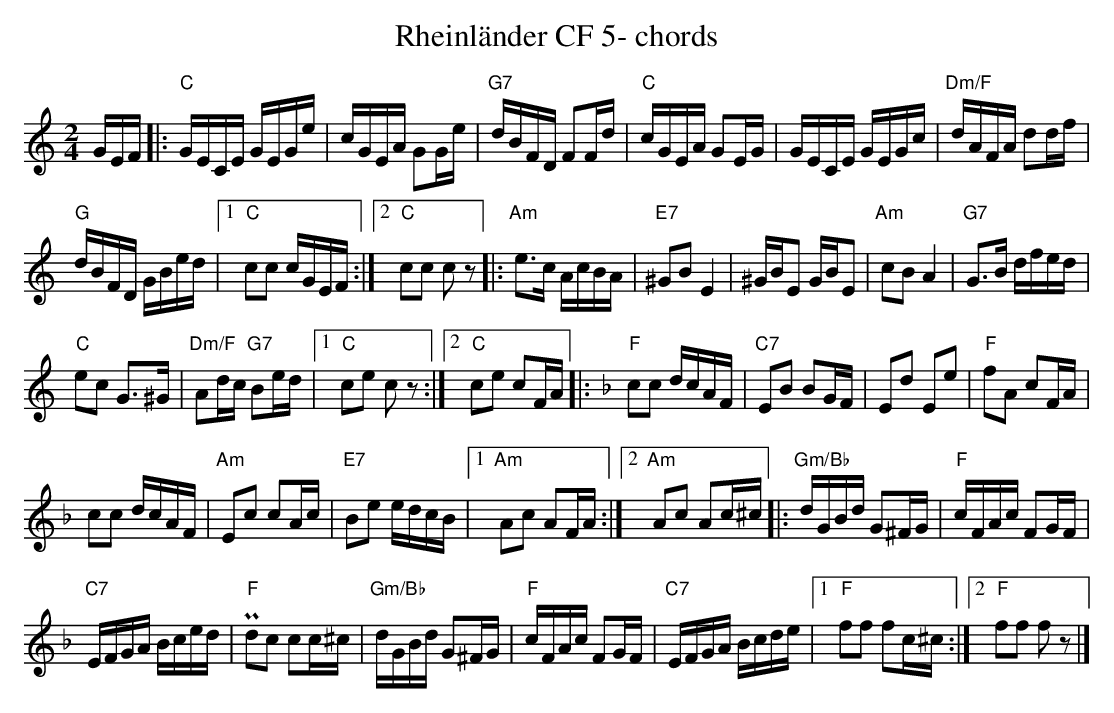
X:1
T:Rheinl\"ander CF 5- chords
M:2/4
L:1/16
K:Cmaj%%MIDI gchordon
GEF |: "C"GECE GEGe | cGEA G2Ge | "G7"dBFD F2Fd | "C"cGEA G2EG | GECE GEGc | "Dm/F"dAFA d2df |
"G"dBFD GBed |1 "C"c2c2 cGEF :|2 "C"c2c2 c2z2 |: "Am"e3c AcBA | "E7"^G2B2 E4 | ^GBE2 GBE2 | "Am"c2B2 A4 | "G7"G3B dfed |
"C"e2c2 G3^G | "Dm/F"A2dc "G7"B2ed |1 "C"c2e2 c2z2 :|2 "C"c2e2 c2FA |: [K:Fmaj] "F"c2c2 dcAF | "C7"E2B2 B2GF | E2d2 E2e2 | "F"f2A2 c2FA |
c2c2 dcAF | "Am"E2c2 c2Ac | "E7"B2e2 edcB |1 "Am"A2c2 A2FA :|2 "Am"A2c2 A2c^c |: "Gm/Bb"dGBd G2^FG | "F"cFAc F2GF |
"C7"EFGA Bced | "F"Pd2c2 c2c^c | "Gm/Bb"dGBd G2^FG | "F"cFAc F2GF | "C7"EFGA Bcde |1 "F"f2f2 f2c^c :|2 "F"f2f2 f2z2 |]
